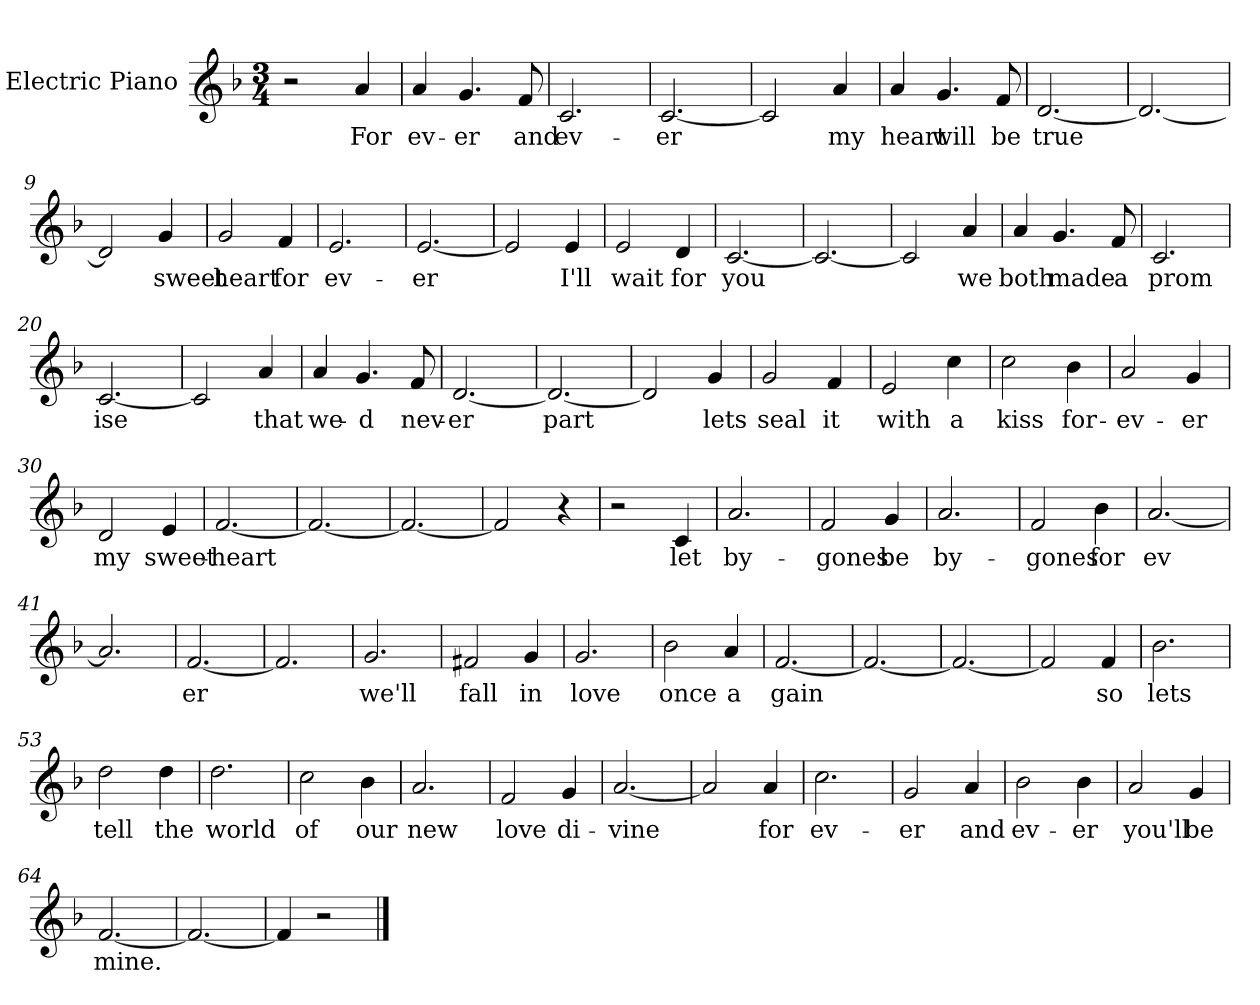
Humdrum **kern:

**kern	**text
*part1	*part1
*staff1	*staff1
*I"Electric Piano	*
*I'E.Pno	*
*clefG2	*
*k[b-]	*
*F:	*
*M3/4	*
=1	=1
2r	.
4a/	For
=2	=2
4a/	ev-
4.g/	-er
8f/	and
=3	=3
2.c/	ev-
=4	=4
[2.c/	-er
=5	=5
2c/]	.
4a/	my
=6	=6
4a/	heart
4.g/	will
8f/	be
=7	=7
[2.d/	true
=8	=8
2.d/_	.
!!LO:LB:g=z
=9	=9
2d/]	.
4g/	sweet
=10	=10
2g/	heart
4f/	for
=11	=11
2.e/	ev-
=12	=12
[2.e/	-er
=13	=13
2e/]	.
4e/	I'll
=14	=14
2e/	wait
4d/	for
=15	=15
[2.c/	you
=16	=16
2.c/_	.
=17	=17
2c/]	.
4a/	we
!!LO:LB:g=z
=18	=18
4a/	both
4.g/	made
8f/	a
=19	=19
2.c/	prom
=20	=20
[2.c/	ise
=21	=21
2c/]	.
4a/	that
=22	=22
4a/	we-
4.g/	-d
8f/	nev-
=23	=23
[2.d/	-er
=24	=24
2.d/_	part
=25	=25
2d/]	.
4g/	lets
=26	=26
2g/	seal
4f/	it
!!LO:LB:g=z
=27	=27
2e/	with
4cc\	a
=28	=28
2cc\	kiss
4b-\	for-
=29	=29
2a/	-ev-
4g/	-er
=30	=30
2d/	my
4e/	sweet-
=31	=31
[2.f/	-heart
=32	=32
2.f/_	.
=33	=33
2.f/_	.
=34	=34
2f/]	.
4r	.
=35	=35
2r	.
4c/	let
=36	=36
2.a/	by-
!!LO:LB:g=z
=37	=37
2f/	-gones
4g/	be
=38	=38
2.a/	by-
=39	=39
2f/	-gones
4b-\	for
=40	=40
[2.a/	ev
=41	=41
2.a/]	.
=42	=42
[2.f/	er
=43	=43
2.f/]	.
=44	=44
2.g/	we'll
=45	=45
2f#X/	fall
4g/	in
=46	=46
2.g/	love
=47	=47
2b-\	once
4a/	a
!!LO:LB:g=z
=48	=48
[2.f/	gain
=49	=49
2.f/_	.
=50	=50
2.f/_	.
=51	=51
2f/]	.
4f/	so
=52	=52
2.b-\	lets
=53	=53
2dd\	tell
4dd\	the
=54	=54
2.dd\	world
=55	=55
2cc\	of
4b-\	our
=56	=56
2.a/	new
=57	=57
2f/	love
4g/	di-
=58	=58
[2.a/	-vine
!!LO:LB:g=z
=59	=59
2a/]	.
4a/	for
=60	=60
2.cc\	ev-
=61	=61
2g/	-er
4a/	and
=62	=62
2b-\	ev-
4b-\	-er
=63	=63
2a/	you'll
4g/	be
=64	=64
[2.f/	mine.
=65	=65
2.f/_	.
=66	=66
4f/]	.
2r	.
==	==
*-	*-
